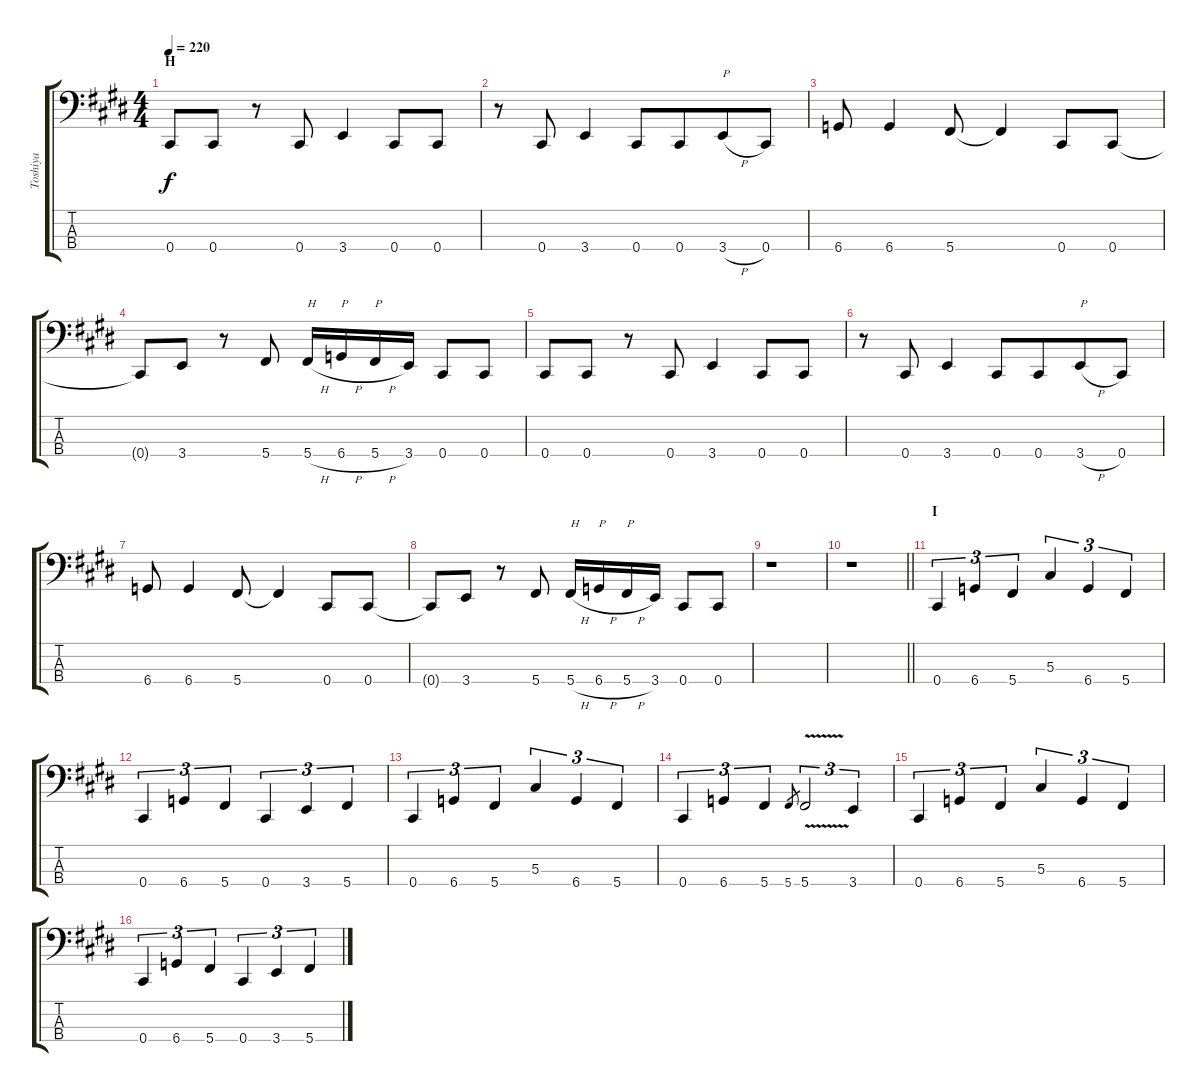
\track ("Toshiya" "Toshiya") {instrument electricbasspick}
\staff {score tabs}
\tuning (Gb2 Db2 Ab1 Db1) {hide}
\ts (4 4)
\section ("" "H")
\tempo 220
\clef f4
\ks c#minor
0.4.8{dy f} 0.4.8 r.8 0.4.8 3.4.4 0.4.8 0.4.8 |
r.8 0.4.8 3.4.4 0.4.8 0.4.8{beam merge} 3.4{h}.8{txt "P"} 0.4.8 |
6.4.8 6.4.4 5.4.8 5.4{t}.4 0.4.8 0.4.8 |
0.4{t}.8 3.4.8 r.8 5.4.8 5.4{h}.16{txt "H"} 6.4{h}.16{txt "P"} 5.4{h}.16{txt "P"} 3.4.16 0.4.8 0.4.8 |
0.4.8 0.4.8 r.8 0.4.8 3.4.4 0.4.8 0.4.8 |
r.8 0.4.8 3.4.4 0.4.8 0.4.8{beam merge} 3.4{h}.8{txt "P"} 0.4.8 |
6.4.8 6.4.4 5.4.8 5.4{t}.4 0.4.8 0.4.8 |
0.4{t}.8 3.4.8 r.8 5.4.8 5.4{h}.16{txt "H"} 6.4{h}.16{txt "P"} 5.4{h}.16{txt "P"} 3.4.16 0.4.8 0.4.8 |
r.1 |
\barLineRight lightlight
r.1 |
\section ("" "I")
0.4.4{tu (3 2)} 6.4.4{tu (3 2)} 5.4.4{tu (3 2)} 5.3.4{tu (3 2)} 6.4.4{tu (3 2)} 5.4.4{tu (3 2)} |
0.4.4{tu (3 2)} 6.4.4{tu (3 2)} 5.4.4{tu (3 2)} 0.4.4{tu (3 2)} 3.4.4{tu (3 2)} 5.4.4{tu (3 2)} |
0.4.4{tu (3 2)} 6.4.4{tu (3 2)} 5.4.4{tu (3 2)} 5.3.4{tu (3 2)} 6.4.4{tu (3 2)} 5.4.4{tu (3 2)} |
0.4.4{tu (3 2)} 6.4.4{tu (3 2)} 5.4.4{tu (3 2)} 5.4.8{gr} 5.4{v}.2{tu (3 2)} 3.4.4{tu (3 2)} |
0.4.4{tu (3 2)} 6.4.4{tu (3 2)} 5.4.4{tu (3 2)} 5.3.4{tu (3 2)} 6.4.4{tu (3 2)} 5.4.4{tu (3 2)} |
0.4.4{tu (3 2)} 6.4.4{tu (3 2)} 5.4.4{tu (3 2)} 0.4.4{tu (3 2)} 3.4.4{tu (3 2)} 5.4.4{tu (3 2)}
